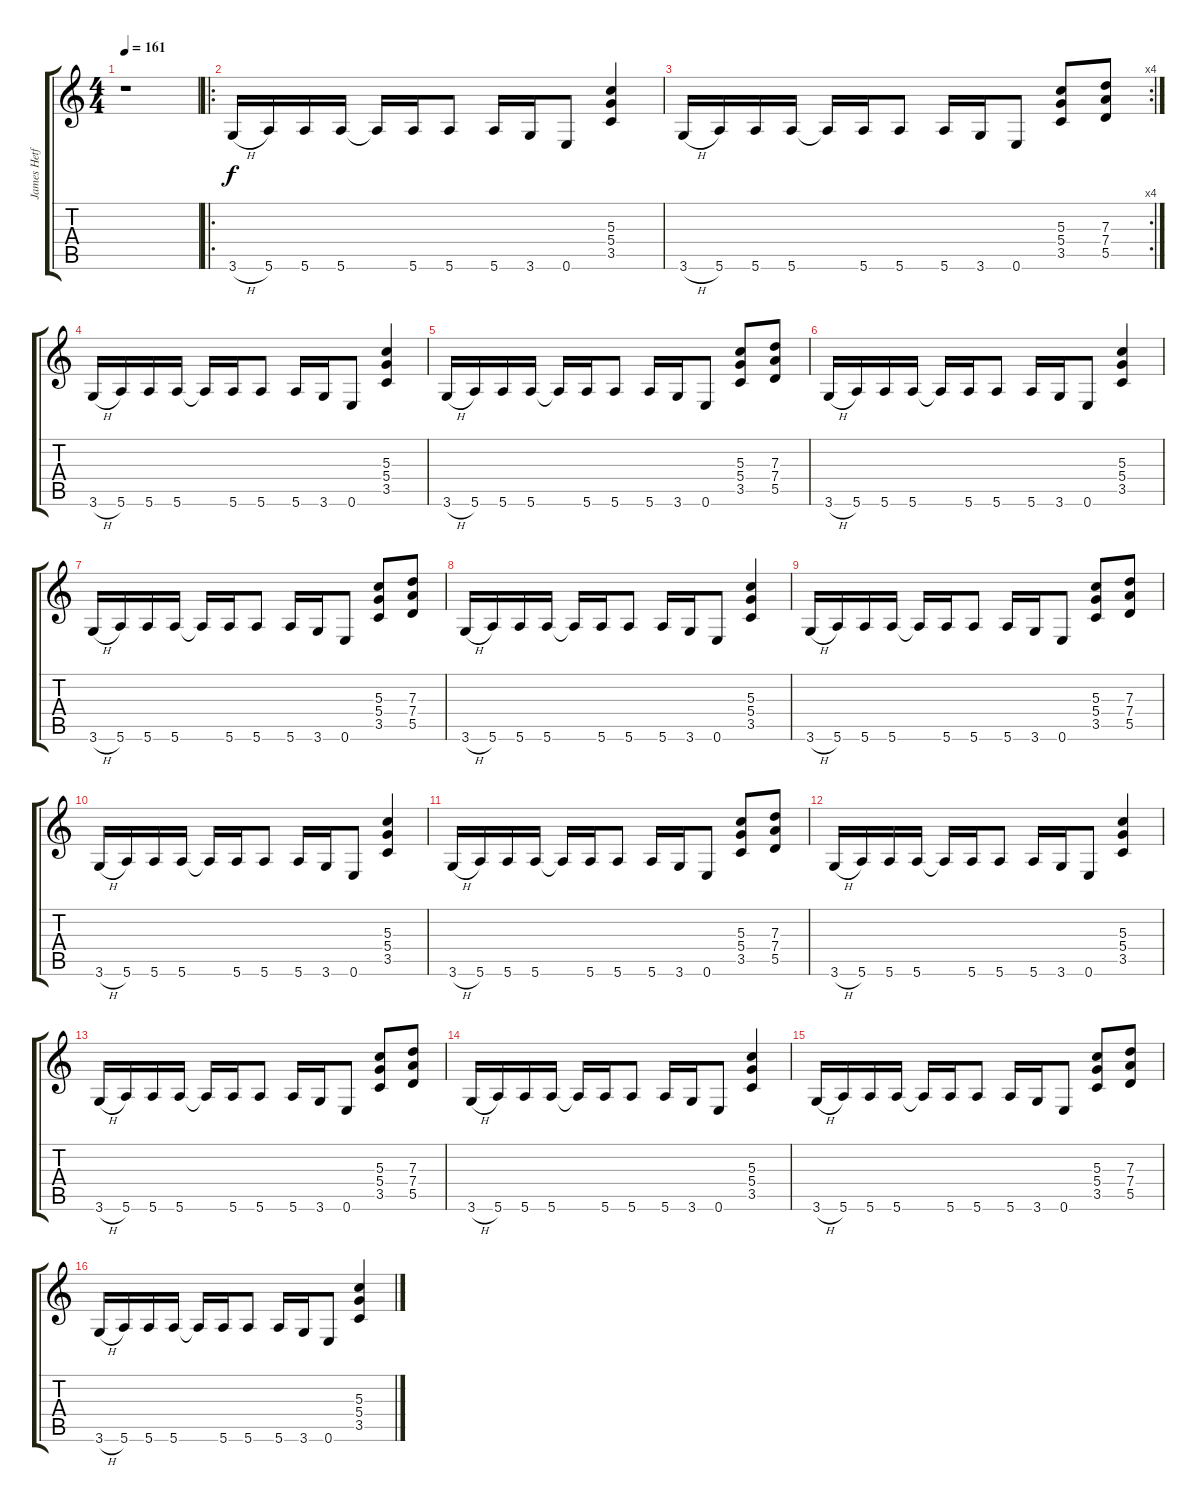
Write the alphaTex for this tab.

\track ("James Hetfield (Ov. Gtr)" "James Hetf") {instrument overdrivenguitar}
\staff {score tabs}
\tuning (E4 B3 G3 D3 A2 E2) {hide}
\ts (4 4)
\tempo 161
\clef g2
\ks c
r.1{dy f instrument overdrivenguitar} |
\ro
3.6{h}.16 5.6.16 5.6.16 5.6.16 5.6{t}.16 5.6.16 5.6.8 5.6.16 3.6.16 0.6.8 (5.3 5.4 3.5).4 |
\rc 4
3.6{h}.16 5.6.16 5.6.16 5.6.16 5.6{t}.16 5.6.16 5.6.8 5.6.16 3.6.16 0.6.8 (5.3 5.4 3.5).8 (7.3 7.4 5.5).8 |
3.6{h}.16 5.6.16 5.6.16 5.6.16 5.6{t}.16 5.6.16 5.6.8 5.6.16 3.6.16 0.6.8 (5.3 5.4 3.5).4 |
3.6{h}.16 5.6.16 5.6.16 5.6.16 5.6{t}.16 5.6.16 5.6.8 5.6.16 3.6.16 0.6.8 (5.3 5.4 3.5).8 (7.3 7.4 5.5).8 |
3.6{h}.16 5.6.16 5.6.16 5.6.16 5.6{t}.16 5.6.16 5.6.8 5.6.16 3.6.16 0.6.8 (5.3 5.4 3.5).4 |
3.6{h}.16 5.6.16 5.6.16 5.6.16 5.6{t}.16 5.6.16 5.6.8 5.6.16 3.6.16 0.6.8 (5.3 5.4 3.5).8 (7.3 7.4 5.5).8 |
3.6{h}.16 5.6.16 5.6.16 5.6.16 5.6{t}.16 5.6.16 5.6.8 5.6.16 3.6.16 0.6.8 (5.3 5.4 3.5).4 |
3.6{h}.16 5.6.16 5.6.16 5.6.16 5.6{t}.16 5.6.16 5.6.8 5.6.16 3.6.16 0.6.8 (5.3 5.4 3.5).8 (7.3 7.4 5.5).8 |
3.6{h}.16 5.6.16 5.6.16 5.6.16 5.6{t}.16 5.6.16 5.6.8 5.6.16 3.6.16 0.6.8 (5.3 5.4 3.5).4 |
3.6{h}.16 5.6.16 5.6.16 5.6.16 5.6{t}.16 5.6.16 5.6.8 5.6.16 3.6.16 0.6.8 (5.3 5.4 3.5).8 (7.3 7.4 5.5).8 |
3.6{h}.16 5.6.16 5.6.16 5.6.16 5.6{t}.16 5.6.16 5.6.8 5.6.16 3.6.16 0.6.8 (5.3 5.4 3.5).4 |
3.6{h}.16 5.6.16 5.6.16 5.6.16 5.6{t}.16 5.6.16 5.6.8 5.6.16 3.6.16 0.6.8 (5.3 5.4 3.5).8 (7.3 7.4 5.5).8 |
3.6{h}.16 5.6.16 5.6.16 5.6.16 5.6{t}.16 5.6.16 5.6.8 5.6.16 3.6.16 0.6.8 (5.3 5.4 3.5).4 |
3.6{h}.16 5.6.16 5.6.16 5.6.16 5.6{t}.16 5.6.16 5.6.8 5.6.16 3.6.16 0.6.8 (5.3 5.4 3.5).8 (7.3 7.4 5.5).8 |
3.6{h}.16 5.6.16 5.6.16 5.6.16 5.6{t}.16 5.6.16 5.6.8 5.6.16 3.6.16 0.6.8 (5.3 5.4 3.5).4
